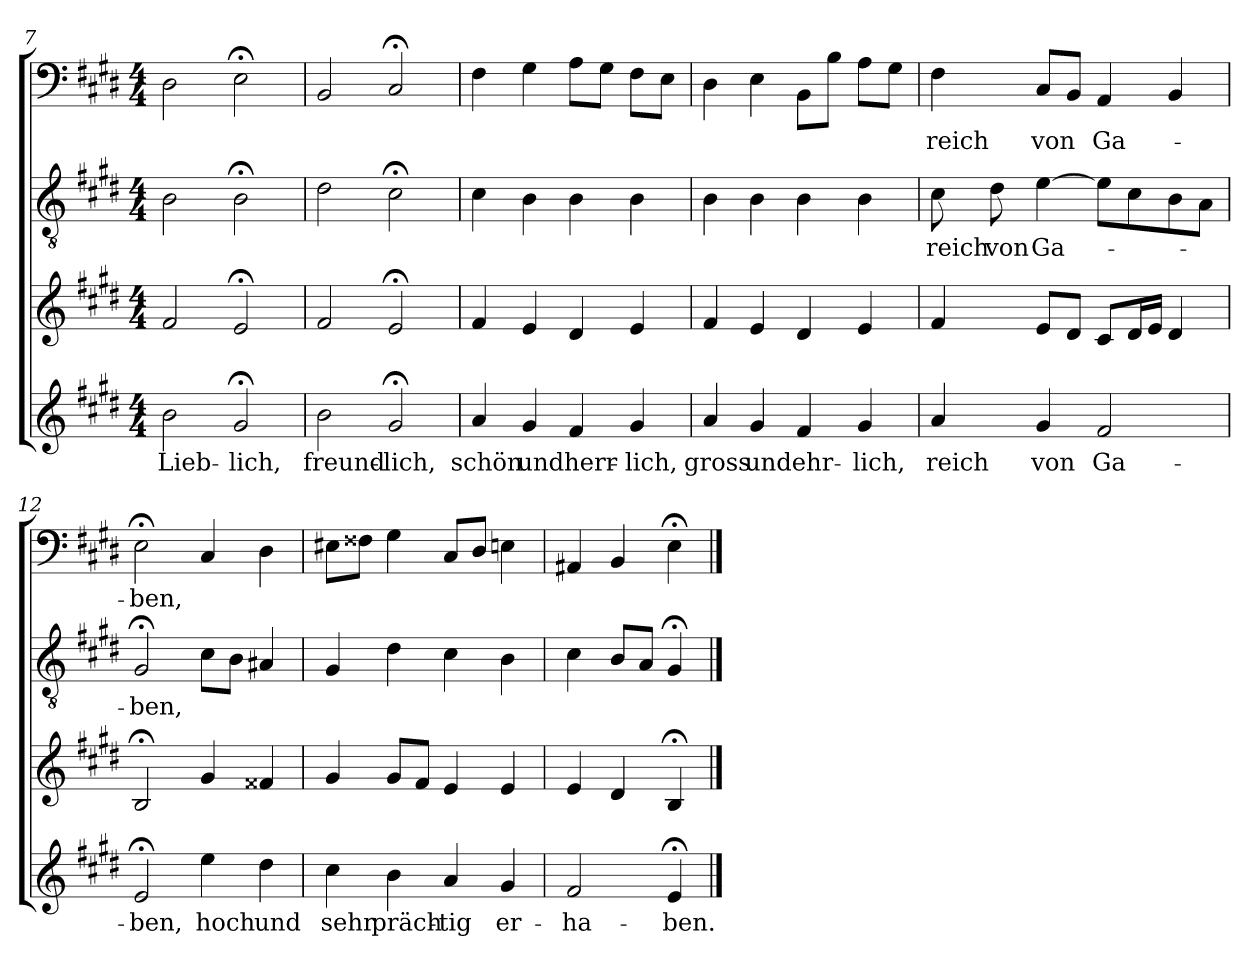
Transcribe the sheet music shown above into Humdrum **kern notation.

**kern	**text	**kern	**kern	**text	**kern	**text
*part4	*part4	*part3	*part2	*part2	*part1	*part1
*staff4	*staff4	*staff3	*staff2	*staff2	*staff1	*staff1
*clefG2	*	*clefG2	*clefGv2	*	*clefF4	*
*k[f#c#g#d#]	*	*k[f#c#g#d#]	*k[f#c#g#d#]	*	*k[f#c#g#d#]	*
*E:	*	*E:	*E:	*	*E:	*
*M4/4	*	*M4/4	*M4/4	*	*M4/4	*
=7	=7	=7	=7	=7	=7	=7
2b\	Lieb-	2f#/	2B\	.	2D#\	.
2g#;</	-lich,	2e;</	2B;<\	.	2E;<\	.
=8	=8	=8	=8	=8	=8	=8
2b\	freund-	2f#/	2d#\	.	2BB/	.
2g#;</	-lich,	2e;</	2c#;<\	.	2C#;</	.
=9	=9	=9	=9	=9	=9	=9
4a/	schön	4f#/	4c#\	.	4F#\	.
4g#/	und	4e/	4B\	.	4G#\	.
4f#/	herr-	4d#/	4B\	.	8A\L	.
.	.	.	.	.	8G#\J	.
4g#/	-lich,	4e/	4B\	.	8F#\L	.
.	.	.	.	.	8E\J	.
=10	=10	=10	=10	=10	=10	=10
4a/	gross	4f#/	4B\	.	4D#\	.
4g#/	und	4e/	4B\	.	4E\	.
4f#/	ehr-	4d#/	4B\	.	8BB\L	.
.	.	.	.	.	8B\J	.
4g#/	-lich,	4e/	4B\	.	8A\L	.
.	.	.	.	.	8G#\J	.
=11	=11	=11	=11	=11	=11	=11
4a/	reich	4f#/	8c#\	reich	4F#\	reich
.	.	.	8d#\	von	.	.
4g#/	von	8e/L	[4e\	Ga-	8C#/L	von
.	.	8d#/J	.	.	8BB/J	.
2f#/	Ga-	8c#/L	8e\L]	.	4AA/	Ga-
.	.	16d#/L	8c#\	.	.	.
.	.	16e/JJ	.	.	.	.
.	.	4d#/	8B\	.	4BB/	.
.	.	.	8A\J	.	.	.
=12	=12	=12	=12	=12	=12	=12
2e;</	-ben,	2B;</	2G#;</	-ben,	2E;<\	-ben,
4ee\	hoch	4g#/	8c#\L	.	4C#/	.
.	.	.	8B\J	.	.	.
4dd#\	und	4f##X/	4A#X/	.	4D#\	.
=13	=13	=13	=13	=13	=13	=13
4cc#\	sehr	4g#/	4G#/	.	8E#X\L	.
.	.	.	.	.	8F##X\J	.
4b\	präch-	8g#/L	4d#\	.	4G#\	.
.	.	8f#/J	.	.	.	.
4a/	-tig	4e/	4c#\	.	8C#/L	.
.	.	.	.	.	8D#/J	.
4g#/	er-	4e/	4B\	.	4En\	.
=14	=14	=14	=14	=14	=14	=14
2f#/	-ha-	4e/	4c#\	.	4AA#X/	.
.	.	4d#/	8B/L	.	4BB/	.
.	.	.	8A/J	.	.	.
4e;</	-ben.	4B;</	4G#;</	.	4E;<\	.
==	==	==	==	==	==	==
*-	*-	*-	*-	*-	*-	*-
